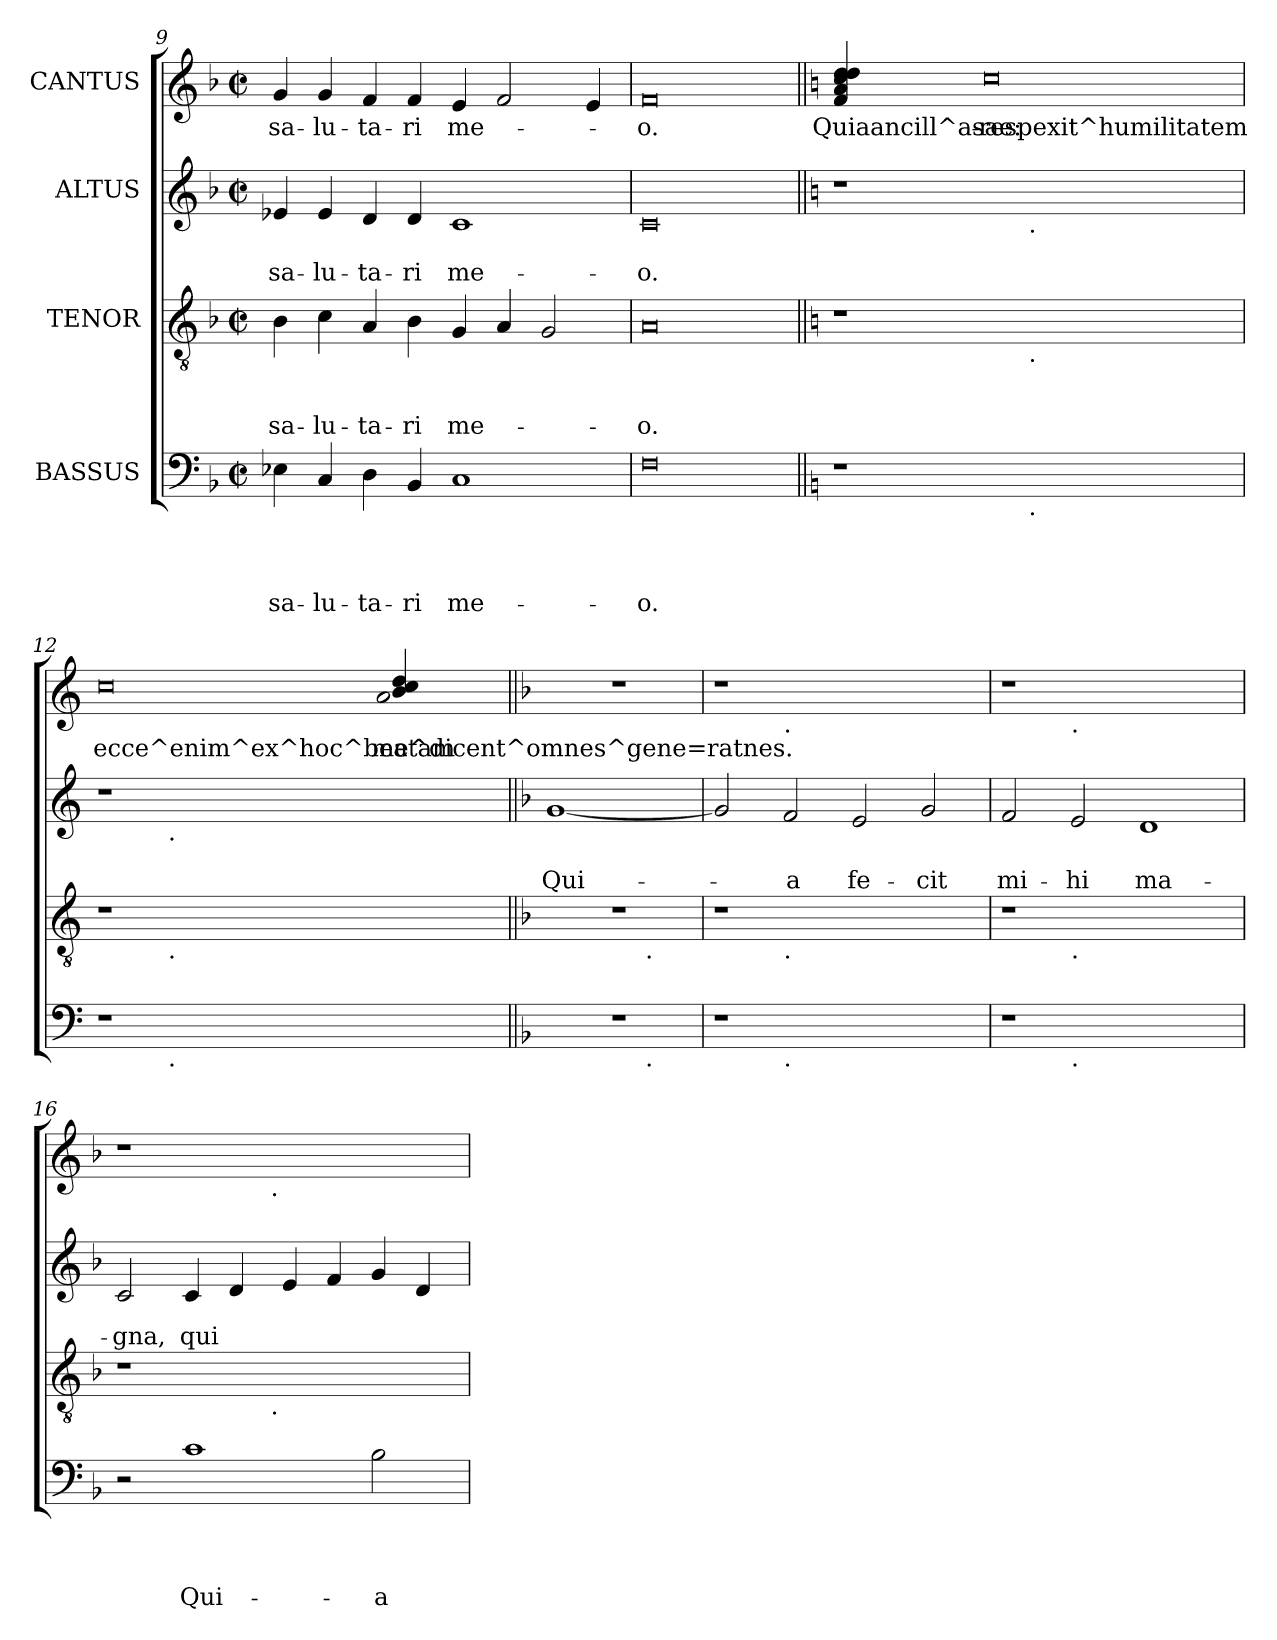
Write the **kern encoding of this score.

**kern	**text	**text	**text	**text	**kern	**text	**text	**text	**kern	**text	**text	**kern	**text
*part4	*part4	*part4	*part4	*part4	*part3	*part3	*part3	*part3	*part2	*part2	*part2	*part1	*part1
*staff4	*staff4	*staff4	*staff4	*staff4	*staff3	*staff3	*staff3	*staff3	*staff2	*staff2	*staff2	*staff1	*staff1
*I"BASSUS	*	*	*	*	*I"TENOR	*	*	*	*I"ALTUS	*	*	*I"CANTUS	*
!!LO:PB:g=z
*clefF4	*	*	*	*	*clefGv2	*	*	*	*clefG2	*	*	*clefG2	*
*k[b-]	*	*	*	*	*k[b-]	*	*	*	*k[b-]	*	*	*k[b-]	*
*F:	*	*	*	*	*F:	*	*	*	*F:	*	*	*F:	*
*M2/2	*	*	*	*	*M2/2	*	*	*	*M2/2	*	*	*M2/2	*
*met(c|)	*	*	*	*	*met(c|)	*	*	*	*met(c|)	*	*	*met(c|)	*
=9	=9	=9	=9	=9	=9	=9	=9	=9	=9	=9	=9	=9	=9
!	!	!	!	!LO:LY:b	!	!	!	!LO:LY:b	!	!	!LO:LY:b	!	!LO:LY:b
4E-X\	.	.	.	sa-	4B-\	.	.	sa-	4e-X/	.	sa-	4g/	sa-
!	!	!	!	!LO:LY:b	!	!	!	!LO:LY:b	!	!	!LO:LY:b	!	!LO:LY:b
4C/	.	.	.	-lu-	4c\	.	.	-lu-	4e-/	.	-lu-	4g/	-lu-
!	!	!	!	!LO:LY:b	!	!	!	!LO:LY:b	!	!	!LO:LY:b	!	!LO:LY:b
4D\	.	.	.	-ta-	4A/	.	.	-ta-	4d/	.	-ta-	4f/	-ta-
!	!	!	!	!LO:LY:b	!	!	!	!LO:LY:b	!	!	!LO:LY:b	!	!LO:LY:b
4BB-/	.	.	.	-ri	4B-\	.	.	-ri	4d/	.	-ri	4f/	-ri
!	!	!	!	!LO:LY:b	!	!	!	!LO:LY:b	!	!	!LO:LY:b	!	!LO:LY:b
1C	.	.	.	me-	4G/	.	.	me-	1c	.	me-	4e/	me-
.	.	.	.	.	4A/	.	.	.	.	.	.	2f/	.
.	.	.	.	.	2G/	.	.	.	.	.	.	.	.
.	.	.	.	.	.	.	.	.	.	.	.	4e/	.
=10	=10	=10	=10	=10	=10	=10	=10	=10	=10	=10	=10	=10	=10
!	!	!	!	!LO:LY:b	!	!	!	!LO:LY:b	!	!	!LO:LY:b	!	!LO:LY:b
0F	.	.	.	-o.	0A	.	.	-o.	0c	.	-o.	0f	-o.
=11||	=11||	=11||	=11||	=11||	=11||	=11||	=11||	=11||	=11||	=11||	=11||	=11||	=11||
*k[]	*	*	*	*	*k[]	*	*	*	*k[]	*	*	*k[]	*
*C:	*	*	*	*	*C:	*	*	*	*C:	*	*	*C:	*
!	!	!	!	!	!	!	!	!	!	!	!	!LO:N:n=1:head=solid	!
!	!	!	!	!	!	!	!	!	!	!	!	!LO:N:n=2:head=solid	!
!	!	!	!	!	!	!	!	!	!	!	!	!LO:N:n=3:head=solid	!
!	!	!	!	!	!	!	!	!	!	!	!	!LO:N:n=4:head=solid	!
!	!	!	!	!	!	!	!	!	!	!	!	!LO:N:n=5:head=solid	!LO:LY:b
*^	*	*	*	*	*^	*	*	*	*^	*	*	*	*
1r	2ryy	.	.	.	.	1r	2ryy	.	.	.	1r	2ryy	.	.	4f/ 4a/ 4cc/ 4dd/ 4dd/	Quiaancill^asae:-
!	!	!	!	!	!	!	!	!	!	!	!	!	!	!	!	!LO:LY:b
.	.	.	.	.	.	.	.	.	.	.	.	.	.	.	0cc	-respexit^humilitatem
!	!	!	!	!	!	!	!	!	!	!	!	!LO:TX:b:t=.	!	!	!	!
!	!	!	!	!	!	!	!LO:TX:b:t=.	!	!	!	!	!	!	!	!	!
!	!LO:TX:b:t=.	!	!	!	!	!	!	!	!	!	!	!	!	!	!	!
.	1..ryy	.	.	.	.	.	1..ryy	.	.	.	.	1..ryy	.	.	.	.
1ryy	.	.	.	.	.	1ryy	.	.	.	.	1ryy	.	.	.	.	.
4ryy	.	.	.	.	.	4ryy	.	.	.	.	4ryy	.	.	.	.	.
!!LO:LB:g=z
=12	=12	=12	=12	=12	=12	=12	=12	=12	=12	=12	=12	=12	=12	=12	=12	=12
!	!	!	!	!	!	!	!	!	!	!	!	!	!	!	!	!LO:LY:b
*	*	*	*	*	*	*	*	*	*	*	*	*	*	*	*^	*
1r	2ryy	.	.	.	.	1r	2ryy	.	.	.	1r	2ryy	.	.	0cc	0ryy	ecce^enim^ex^hoc^beatam
!	!	!	!	!	!	!	!	!	!	!	!	!LO:TX:b:t=.	!	!	!	!	!
!	!	!	!	!	!	!	!LO:TX:b:t=.	!	!	!	!	!	!	!	!	!	!
!	!LO:TX:b:t=.	!	!	!	!	!	!	!	!	!	!	!	!	!	!	!	!
.	1ryy	.	.	.	.	.	1ryy	.	.	.	.	1ryy	.	.	.	.	.
0ryy	.	.	.	.	.	0ryy	.	.	.	.	0ryy	.	.	.	.	.	.
.	1.ryy	.	.	.	.	.	1.ryy	.	.	.	.	1.ryy	.	.	.	.	.
!	!	!	!	!	!	!	!	!	!	!	!	!	!	!	!LO:N:head=open	!LO:N:n=1:head=solid	!
!	!	!	!	!	!	!	!	!	!	!	!	!	!	!	!	!LO:N:n=2:head=solid	!
!	!	!	!	!	!	!	!	!	!	!	!	!	!	!	!	!LO:N:n=3:head=solid	!LO:LY:b
.	.	.	.	.	.	.	.	.	.	.	.	.	.	.	1a	4b/ 4cc/ 4dd/	me^dicent^omnes^gene=ratnes.-
.	.	.	.	.	.	.	.	.	.	.	.	.	.	.	.	2.ryy	.
*	*	*	*	*	*	*	*	*	*	*	*v	*v	*	*	*	*	*
*	*	*	*	*	*	*	*	*	*	*	*	*	*	*v	*v	*
=13||	=13||	=13||	=13||	=13||	=13||	=13||	=13||	=13||	=13||	=13||	=13||	=13||	=13||	=13||	=13||
*k[b-]	*	*	*	*	*	*k[b-]	*	*	*	*	*k[b-]	*	*	*k[b-]	*
*F:	*	*	*	*	*	*F:	*	*	*	*	*F:	*	*	*F:	*
*	*	*	*	*	*	*	*	*	*	*	*^	*	*	*^	*
!	!	!	!	!	!	!	!	!	!	!	!	!	!	!LO:LY:b	!	!	!
*	*	*	*	*	*	*	*	*	*	*	*v	*v	*	*	*	*	*
*	*	*	*	*	*	*	*	*	*	*	*	*	*	*v	*v	*
1r	2ryy	.	.	.	.	1r	2ryy	.	.	.	[<1g	.	Qui-	1r	.
.	8ryy	.	.	.	.	.	8ryy	.	.	.	.	.	.	.	.
!	!	!	!	!	!	!	!LO:TX:b:t=.	!	!	!	!	!	!	!	!
!	!LO:TX:b:t=.	!	!	!	!	!	!	!	!	!	!	!	!	!	!
.	4.ryy	.	.	.	.	.	4.ryy	.	.	.	.	.	.	.	.
=14	=14	=14	=14	=14	=14	=14	=14	=14	=14	=14	=14	=14	=14	=14	=14
*	*	*	*	*	*	*	*	*	*	*	*	*	*	*^	*
1r	2ryy	.	.	.	.	1r	2ryy	.	.	.	2g/]	.	.	1r	2ryy	.
!	!	!	!	!	!	!	!	!	!	!	!	!	!	!	!LO:TX:b:t=.	!
!	!	!	!	!	!	!	!LO:TX:b:t=.	!	!	!	!	!	!	!	!	!
!	!LO:TX:b:t=.	!	!	!	!	!	!	!	!	!	!	!	!	!	!	!
!	!	!	!	!	!	!	!	!	!	!	!	!	!LO:LY:b	!	!	!
.	1.ryy	.	.	.	.	.	1.ryy	.	.	.	2f/	.	-a	.	1.ryy	.
!	!	!	!	!	!	!	!	!	!	!	!	!	!LO:LY:b	!	!	!
1ryy	.	.	.	.	.	1ryy	.	.	.	.	2e/	.	fe-	1ryy	.	.
!	!	!	!	!	!	!	!	!	!	!	!	!	!LO:LY:b	!	!	!
.	.	.	.	.	.	.	.	.	.	.	2g/	.	-cit	.	.	.
!!LO:PB:g=z	!!
=15	=15	=15	=15	=15	=15	=15	=15	=15	=15	=15	=15	=15	=15	=15	=15	=15
!	!	!	!	!	!	!	!	!	!	!	!	!	!LO:LY:b	!	!	!
1r	2ryy	.	.	.	.	1r	2ryy	.	.	.	2f/	.	mi-	1r	2ryy	.
!	!	!	!	!	!	!	!	!	!	!	!	!	!	!	!LO:TX:b:t=.	!
!	!	!	!	!	!	!	!LO:TX:b:t=.	!	!	!	!	!	!	!	!	!
!	!LO:TX:b:t=.	!	!	!	!	!	!	!	!	!	!	!	!	!	!	!
!	!	!	!	!	!	!	!	!	!	!	!	!	!LO:LY:b	!	!	!
.	1.ryy	.	.	.	.	.	1.ryy	.	.	.	2e/	.	-hi	.	1.ryy	.
!	!	!	!	!	!	!	!	!	!	!	!	!	!LO:LY:b	!	!	!
1ryy	.	.	.	.	.	1ryy	.	.	.	.	1d	.	ma-	1ryy	.	.
=16	=16	=16	=16	=16	=16	=16	=16	=16	=16	=16	=16	=16	=16	=16	=16	=16
!	!	!	!	!	!	!	!	!	!	!	!	!	!LO:LY:b	!	!	!
*v	*v	*	*	*	*	*	*	*	*	*	*	*	*	*	*	*
2r	.	.	.	.	1r	2ryy	.	.	.	2c/	.	-gna,	1r	2ryy	.
!	!	!	!	!LO:LY:b	!	!	!	!	!	!	!	!LO:LY:b	!	!	!
1c	.	.	.	Qui-	.	4...ryy	.	.	.	4c/	.	qui	.	4...ryy	.
.	.	.	.	.	.	.	.	.	.	4d/	.	.	.	.	.
!	!	!	!	!	!	!	!	!	!	!	!	!	!	!LO:TX:b:t=.	!
!	!	!	!	!	!	!LO:TX:b:t=.	!	!	!	!	!	!	!	!	!
.	.	.	.	.	.	1ryy	.	.	.	.	.	.	.	1ryy	.
.	.	.	.	.	1ryy	.	.	.	.	4e/	.	.	1ryy	.	.
.	.	.	.	.	.	.	.	.	.	4f/	.	.	.	.	.
!	!	!	!	!LO:LY:b	!	!	!	!	!	!	!	!	!	!	!
2B-\	.	.	.	-a	.	.	.	.	.	4g/	.	.	.	.	.
.	.	.	.	.	.	.	.	.	.	4d/	.	.	.	.	.
.	.	.	.	.	.	32ryy	.	.	.	.	.	.	.	32ryy	.
*	*	*	*	*	*v	*v	*	*	*	*	*	*	*v	*v	*
=	=	=	=	=	=	=	=	=	=	=	=	=	=
*-	*-	*-	*-	*-	*-	*-	*-	*-	*-	*-	*-	*-	*-
